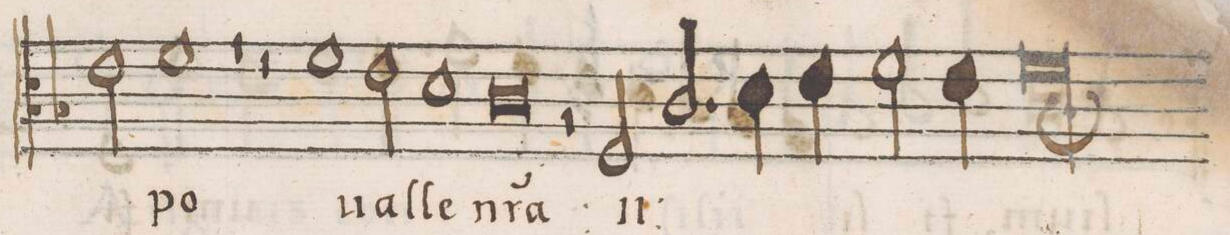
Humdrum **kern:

**kern	**text	**text
*I"CANTVS	*	*
*clefC3	*	*
*k[b-]	*	*
*met(C)	*	*
*M2/1	*	*
2e\	.	.
=62-	=62-	=62-
1f	-po	.
1r	.	.
=63-	=63-	=63-
2r	.	.
1f	ual-	.
2e\	-le	.
=64-	=64-	=64-
1d	n(ost)-	.
0c	-ra	.
=65-	=65-	=65-
*	*ij	*
2r	.	.
2F/	ual-	.
=66-	=66-	=66-
2.c/	.	.
4d\	-le	.
4e\	n(ost)-	.
2f\	.	.
4e\	.	.
=67-	=67-	=67-
*custos:g	*	*
0f;<l	-ra	.
*	*Xij	*
=68-	=68-	=68-
*-	*-	*-
